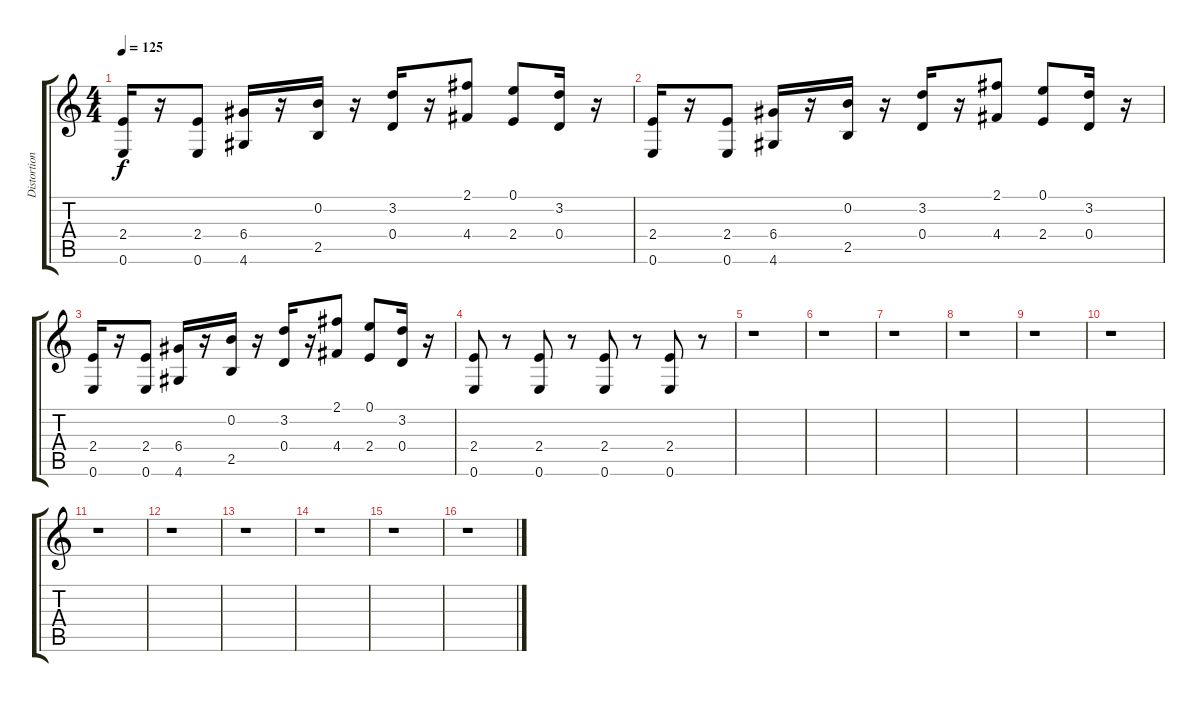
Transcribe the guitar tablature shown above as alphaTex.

\track ("Distortion Guitar" "Distortion") {instrument distortionguitar}
\staff {score tabs}
\tuning (E4 B3 G3 D3 A2 E2) {hide}
\ts (4 4)
\tempo 125
\clef g2
\ks c
(2.4 0.6).16{dy f} r.16 (2.4 0.6).8 (6.4 4.6).16 r.16 (0.2 2.5).16 r.16 (3.2 0.4).16 r.16 (2.1 4.4).8 (0.1 2.4).8 (3.2 0.4).16 r.16 |
(2.4 0.6).16 r.16 (2.4 0.6).8 (6.4 4.6).16 r.16 (0.2 2.5).16 r.16 (3.2 0.4).16 r.16 (2.1 4.4).8 (0.1 2.4).8 (3.2 0.4).16 r.16 |
(2.4 0.6).16 r.16 (2.4 0.6).8 (6.4 4.6).16 r.16 (0.2 2.5).16 r.16 (3.2 0.4).16 r.16 (2.1 4.4).8 (0.1 2.4).8 (3.2 0.4).16 r.16 |
(2.4 0.6).8 r.8 (2.4 0.6).8 r.8 (2.4 0.6).8 r.8 (2.4 0.6).8 r.8 |
r.1 |
r.1 |
r.1 |
r.1 |
r.1 |
r.1 |
r.1 |
r.1 |
r.1 |
r.1 |
r.1 |
r.1
